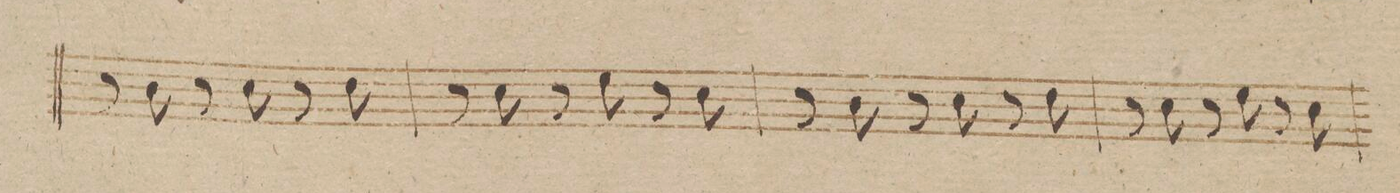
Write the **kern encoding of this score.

**kern	**dynam
*I"Violino 1mo	*
*clefG2	*
*k[b-e-a-d-]	*
*met(c|)	*
*M3/4	*
8r	.
8b-\	.
8r	.
8cc\	.
8r	.
8dd-\	.
=92	=92
8r	.
8cc\	.
8r	.
8ee-\	.
8r	.
8cc\	.
=93	=93
8r	.
8b-\	.
8r	.
8cc\	.
8r	.
8dd-\	.
=94	=94
8r	.
8cc\	.
8r	.
8ee-\	.
8r	.
8cc\	.
=95	=95
*-	*-
